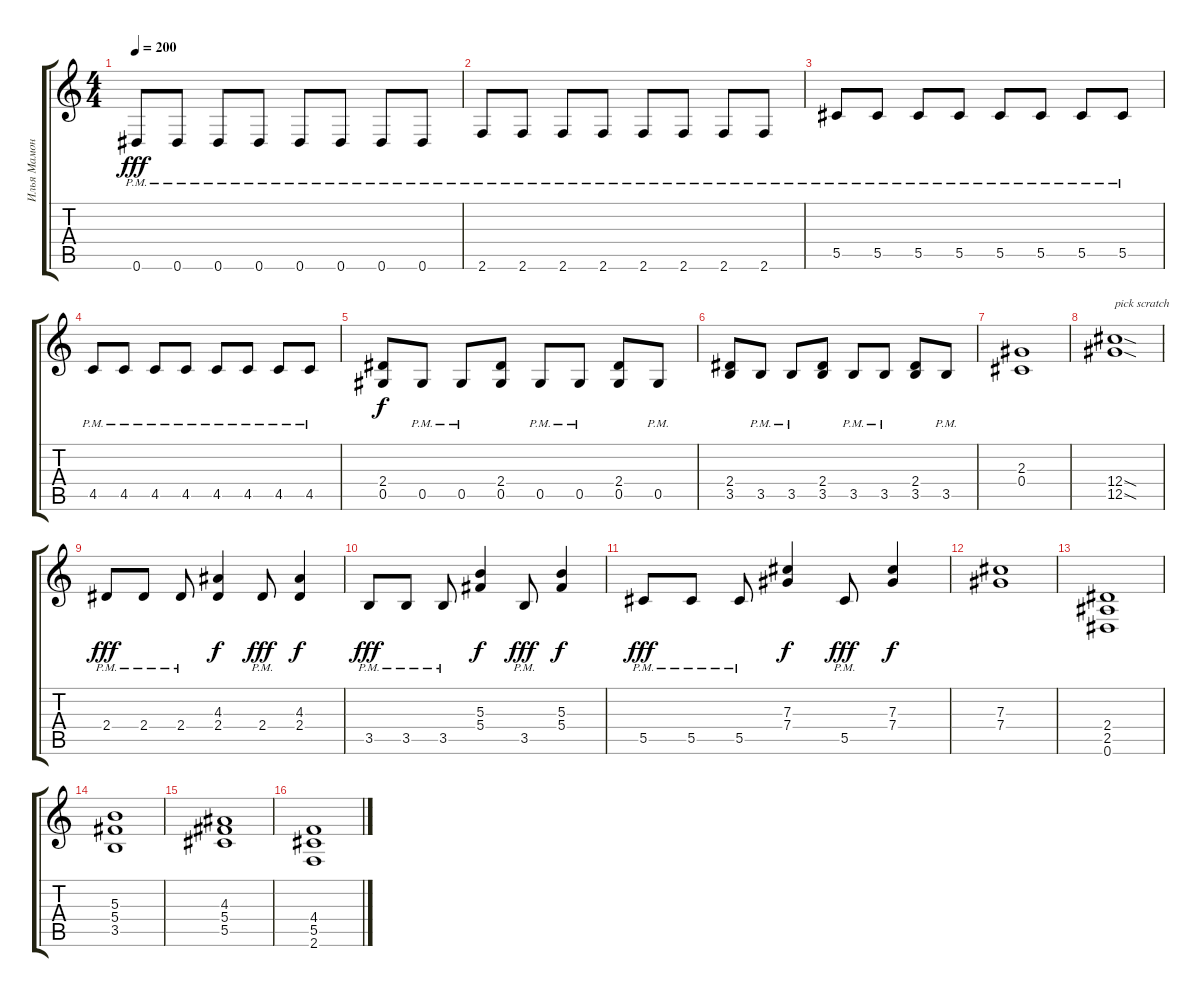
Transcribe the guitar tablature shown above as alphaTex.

\track ("Илья Мамонтов" "Илья Мамон") {instrument distortionguitar}
\staff {score tabs}
\tuning (Eb4 Bb3 Gb3 Db3 Ab2 Eb2) {hide}
\ts (4 4)
\tempo 200
\clef g2
\ks c
0.6{pm}.8{dy fff} 0.6{pm}.8 0.6{pm}.8 0.6{pm}.8 0.6{pm}.8 0.6{pm}.8 0.6{pm}.8 0.6{pm}.8 |
2.6{pm}.8 2.6{pm}.8 2.6{pm}.8 2.6{pm}.8 2.6{pm}.8 2.6{pm}.8 2.6{pm}.8 2.6{pm}.8 |
5.5{pm}.8 5.5{pm}.8 5.5{pm}.8 5.5{pm}.8 5.5{pm}.8 5.5{pm}.8 5.5{pm}.8 5.5{pm}.8 |
4.5{pm}.8 4.5{pm}.8 4.5{pm}.8 4.5{pm}.8 4.5{pm}.8 4.5{pm}.8 4.5{pm}.8 4.5{pm}.8 |
(2.4 0.5).8{dy f} 0.5{pm}.8 0.5{pm}.8 (2.4 0.5).8 0.5{pm}.8 0.5{pm}.8 (2.4 0.5).8 0.5{pm}.8 |
(2.4 3.5).8 3.5{pm}.8 3.5{pm}.8 (2.4 3.5).8 3.5{pm}.8 3.5{pm}.8 (2.4 3.5).8 3.5{pm}.8 |
(2.3 0.4).1 |
(12.4{sod} 12.5{sod}).1{txt "pick scratch"} |
2.4{pm}.8{dy fff} 2.4{pm}.8 2.4{pm}.8 (4.3 2.4).4{dy f} 2.4{pm}.8{dy fff} (4.3 2.4).4{dy f} |
3.5{pm}.8{dy fff} 3.5{pm}.8 3.5{pm}.8 (5.3 5.4).4{dy f} 3.5{pm}.8{dy fff} (5.3 5.4).4{dy f} |
5.5{pm}.8{dy fff} 5.5{pm}.8 5.5{pm}.8 (7.3 7.4).4{dy f} 5.5{pm}.8{dy fff} (7.3 7.4).4{dy f} |
(7.3 7.4).1 |
(2.4 2.5 0.6).1 |
(5.3 5.4 3.5).1 |
(4.3 5.4 5.5).1 |
(4.4 5.5 2.6).1
